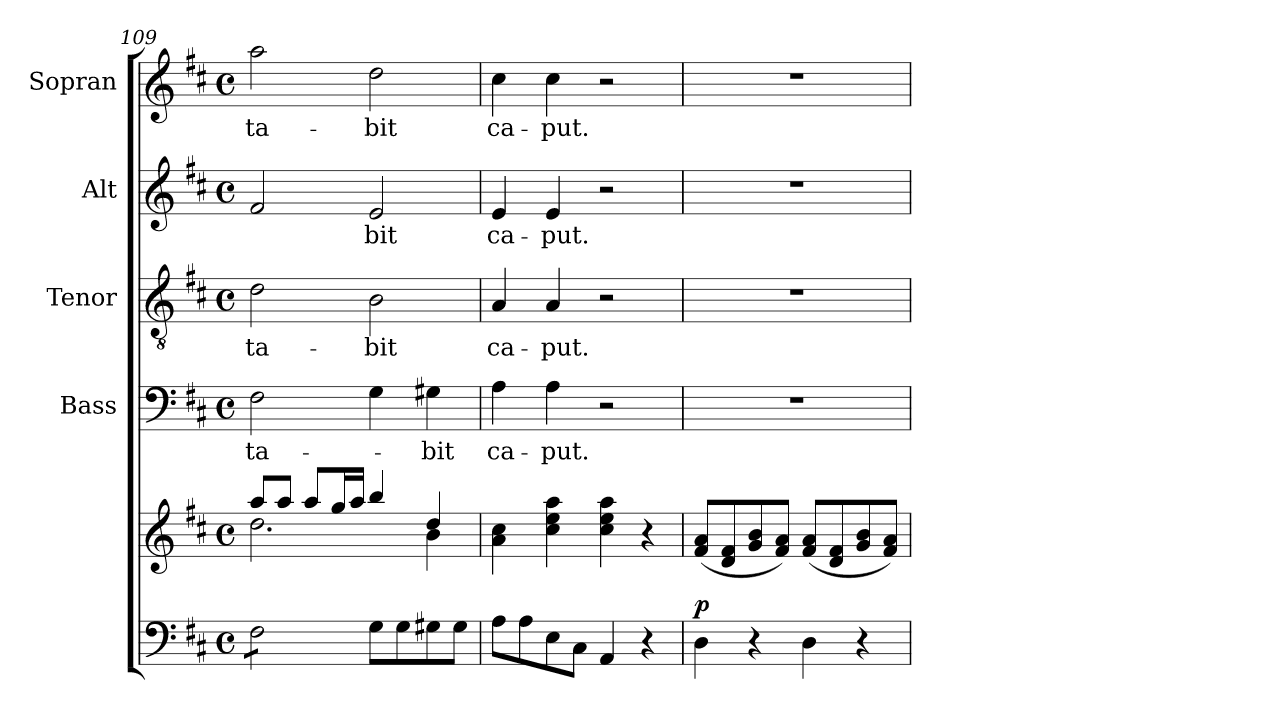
**kern	**kern	**dynam	**kern	**text	**kern	**text	**kern	**text	**kern	**text
*part5	*part5	*part5	*part4	*part4	*part3	*part3	*part2	*part2	*part1	*part1
*staff6	*staff5	*staff5/6	*staff4	*staff4	*staff3	*staff3	*staff2	*staff2	*staff1	*staff1
*	*	*	*I"Bass	*	*I"Tenor	*	*I"Alt	*	*I"Sopran	*
*	*	*	*I'B.	*	*I'T.	*	*I'A.	*	*I'S.	*
!!LO:PB:g=z
*clefF4	*clefG2	*	*clefF4	*	*clefGv2	*	*clefG2	*	*clefG2	*
*k[f#c#]	*k[f#c#]	*	*k[f#c#]	*	*k[f#c#]	*	*k[f#c#]	*	*k[f#c#]	*
*D:	*D:	*	*D:	*	*D:	*	*D:	*	*D:	*
*M4/4	*M4/4	*	*M4/4	*	*M4/4	*	*M4/4	*	*M4/4	*
*met(c)	*met(c)	*	*met(c)	*	*met(c)	*	*met(c)	*	*met(c)	*
=109	=109	=109	=109	=109	=109	=109	=109	=109	=109	=109
*	*^	*	*	*	*	*	*	*	*	*
!	!	!	!	!	!LO:LY:b	!	!LO:LY:b	!	!	!	!LO:LY:b
*tremolo	*	*	*	*	*	*	*	*	*	*	*
8F#\L	8aa/L	2.dd\	.	2F#\	-ta-	2d\	-ta-	2f#/	.	2aa\	-ta-
8F#\	8aa/J	.	.	.	.	.	.	.	.	.	.
8F#\	8aa/L	.	.	.	.	.	.	.	.	.	.
8F#\J	16gg/L	.	.	.	.	.	.	.	.	.	.
*Xtremolo	*	*	*	*	*	*	*	*	*	*	*
.	16aa/JJ	.	.	.	.	.	.	.	.	.	.
!	!	!	!	!	!	!	!LO:LY:b	!	!LO:LY:b	!	!LO:LY:b
8G\L	4bb/	.	.	4G\	.	2B\	-bit	2e/	-bit	2dd\	-bit
8G\	.	.	.	.	.	.	.	.	.	.	.
!	!	!	!	!	!LO:LY:b	!	!	!	!	!	!
8G#X\	4dd/	4b\	.	4G#X\	-bit	.	.	.	.	.	.
8G#\J	.	.	.	.	.	.	.	.	.	.	.
*	*v	*v	*	*	*	*	*	*	*	*	*
=110	=110	=110	=110	=110	=110	=110	=110	=110	=110	=110
!	!	!	!	!LO:LY:b	!	!LO:LY:b	!	!LO:LY:b	!	!LO:LY:b
8A\L	4a\ 4cc#\	.	4A\	ca-	4A/	ca-	4e/	ca-	4cc#\	ca-
8A\	.	.	.	.	.	.	.	.	.	.
!	!	!	!	!LO:LY:b	!	!LO:LY:b	!	!LO:LY:b	!	!LO:LY:b
8E\	4cc#\ 4ee\ 4aa\	.	4A\	-put.	4A/	-put.	4e/	-put.	4cc#\	-put.
8C#\J	.	.	.	.	.	.	.	.	.	.
4AA/	4cc#\ 4ee\ 4aa\	.	2r	.	2r	.	2r	.	2r	.
4r	4r	.	.	.	.	.	.	.	.	.
=111	=111	=111	=111	=111	=111	=111	=111	=111	=111	=111
!	!	!LO:DY:a=2	!	!	!	!	!	!	!	!
4D\	(<8f#/ 8a/L	p	1r	.	1r	.	1r	.	1r	.
.	8d/ 8f#/	.	.	.	.	.	.	.	.	.
4r	8g/ 8b/	.	.	.	.	.	.	.	.	.
.	8f#/ 8a/J)	.	.	.	.	.	.	.	.	.
4D\	(<8f#/ 8a/L	.	.	.	.	.	.	.	.	.
.	8d/ 8f#/	.	.	.	.	.	.	.	.	.
4r	8g/ 8b/	.	.	.	.	.	.	.	.	.
.	8f#/ 8a/J)	.	.	.	.	.	.	.	.	.
=	=	=	=	=	=	=	=	=	=	=
*-	*-	*-	*-	*-	*-	*-	*-	*-	*-	*-
